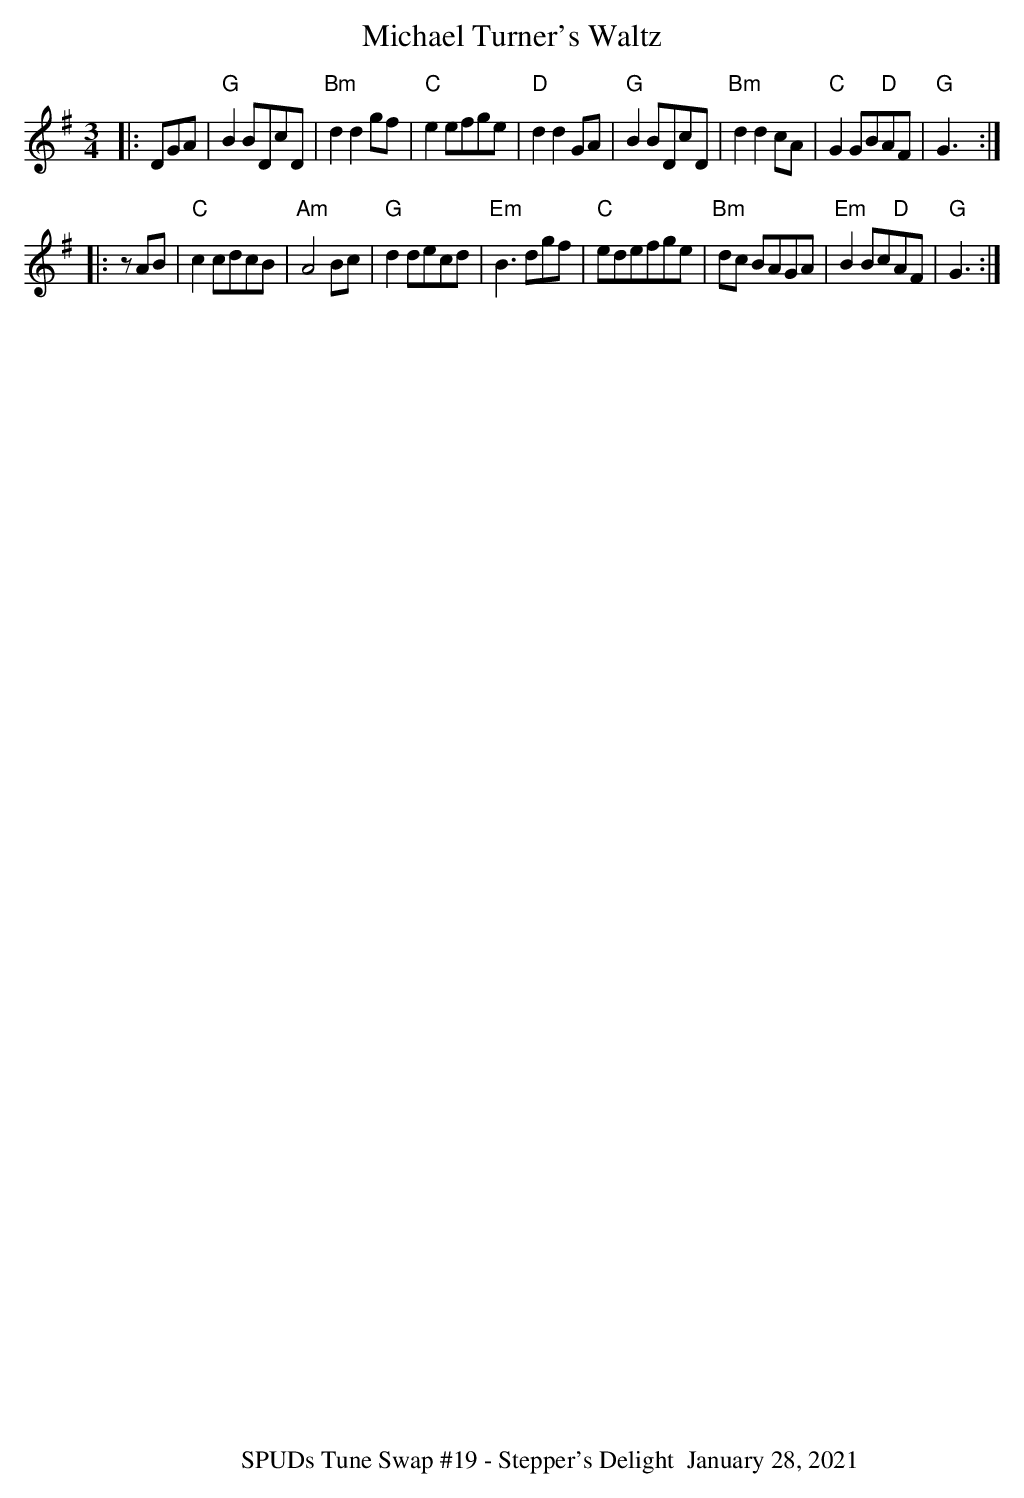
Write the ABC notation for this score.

X:1
T:Michael Turner's Waltz
M:3/4
L:1/8
K:G
|:DGA|"G"B2BDcD|"Bm"d2d2gf|"C"e2efge|"D"d2d2GA|\
"G"B2BDcD|"Bm"d2d2cA|"C"G2GB"D"AF|"G"G3:|
|:zAB|"C"c2cdcB|"Am"A4Bc|"G"d2decd|"Em"B3dgf|\
"C"edefge|"Bm"dc BAGA|"Em"B2Bc"D"AF|"G"G3:|
